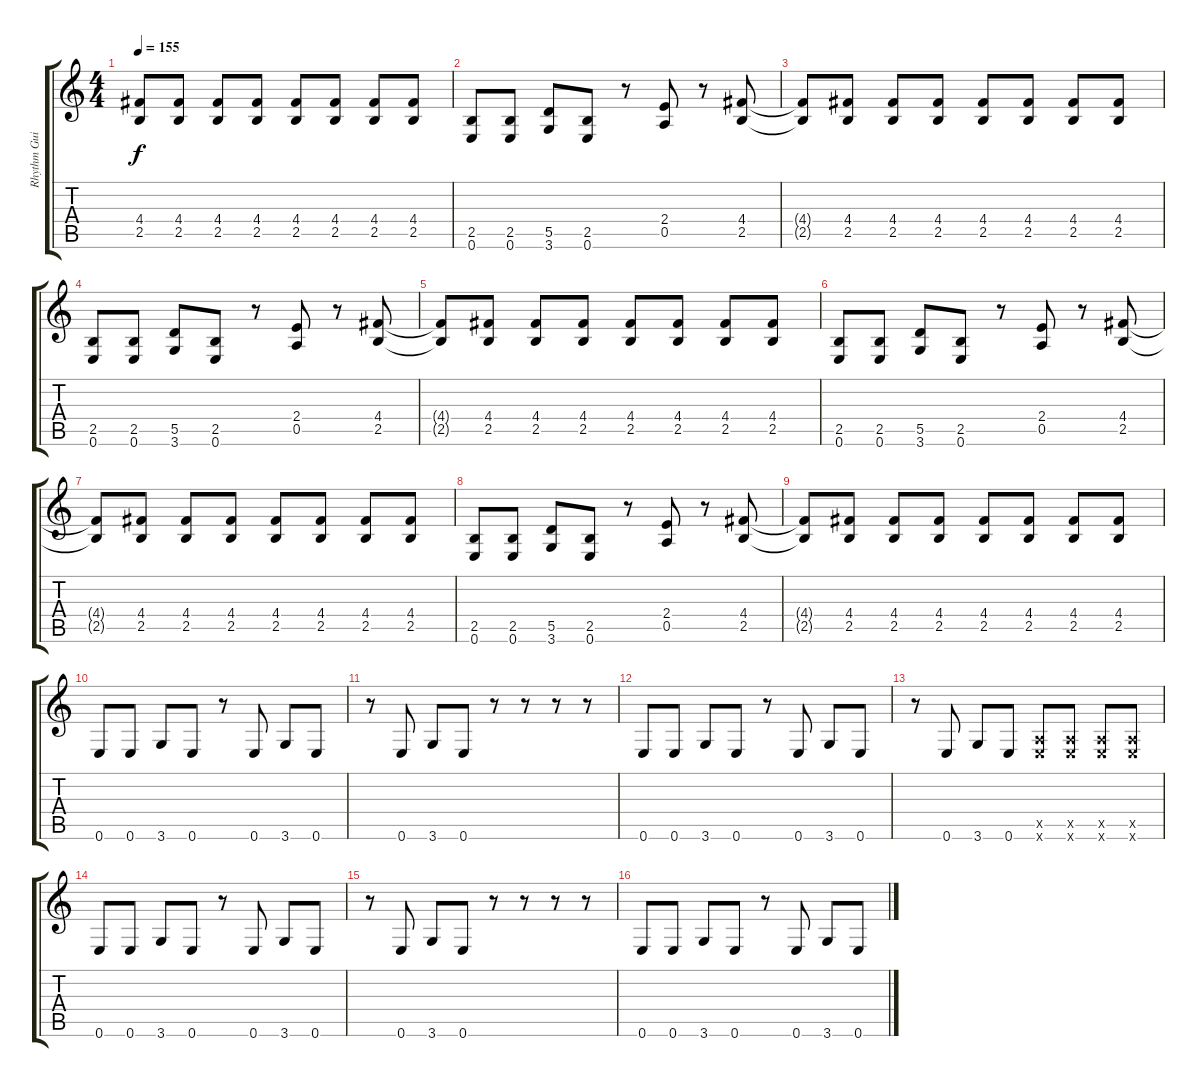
\track ("Rhythm Guitar" "Rhythm Gui") {instrument distortionguitar}
\staff {score tabs}
\tuning (E4 B3 G3 D3 A2 E2) {hide}
\ts (4 4)
\tempo 155
\clef g2
\ks c
(4.4{t} 2.5{t}).8{dy f} (4.4 2.5).8 (4.4 2.5).8 (4.4 2.5).8 (4.4 2.5).8 (4.4 2.5).8 (4.4 2.5).8 (4.4 2.5).8 |
(2.5 0.6).8 (2.5 0.6).8 (5.5 3.6).8 (2.5 0.6).8 r.8 (2.4 0.5).8 r.8 (4.4 2.5).8 |
(4.4{t} 2.5{t}).8 (4.4 2.5).8 (4.4 2.5).8 (4.4 2.5).8 (4.4 2.5).8 (4.4 2.5).8 (4.4 2.5).8 (4.4 2.5).8 |
(2.5 0.6).8 (2.5 0.6).8 (5.5 3.6).8 (2.5 0.6).8 r.8 (2.4 0.5).8 r.8 (4.4 2.5).8 |
(4.4{t} 2.5{t}).8 (4.4 2.5).8 (4.4 2.5).8 (4.4 2.5).8 (4.4 2.5).8 (4.4 2.5).8 (4.4 2.5).8 (4.4 2.5).8 |
(2.5 0.6).8 (2.5 0.6).8 (5.5 3.6).8 (2.5 0.6).8 r.8 (2.4 0.5).8 r.8 (4.4 2.5).8 |
(4.4{t} 2.5{t}).8 (4.4 2.5).8 (4.4 2.5).8 (4.4 2.5).8 (4.4 2.5).8 (4.4 2.5).8 (4.4 2.5).8 (4.4 2.5).8 |
(2.5 0.6).8 (2.5 0.6).8 (5.5 3.6).8 (2.5 0.6).8 r.8 (2.4 0.5).8 r.8 (4.4 2.5).8 |
(4.4{t} 2.5{t}).8 (4.4 2.5).8 (4.4 2.5).8 (4.4 2.5).8 (4.4 2.5).8 (4.4 2.5).8 (4.4 2.5).8 (4.4 2.5).8 |
0.6.8 0.6.8 3.6.8 0.6.8 r.8 0.6.8 3.6.8 0.6.8 |
r.8 0.6.8 3.6.8 0.6.8 r.8 r.8 r.8 r.8 |
0.6.8 0.6.8 3.6.8 0.6.8 r.8 0.6.8 3.6.8 0.6.8 |
r.8 0.6.8 3.6.8 0.6.8 (0.5{x} 0.6{x}).8 (0.5{x} 0.6{x}).8 (0.5{x} 0.6{x}).8 (0.5{x} 0.6{x}).8 |
0.6.8 0.6.8 3.6.8 0.6.8 r.8 0.6.8 3.6.8 0.6.8 |
r.8 0.6.8 3.6.8 0.6.8 r.8 r.8 r.8 r.8 |
0.6.8 0.6.8 3.6.8 0.6.8 r.8 0.6.8 3.6.8 0.6.8
